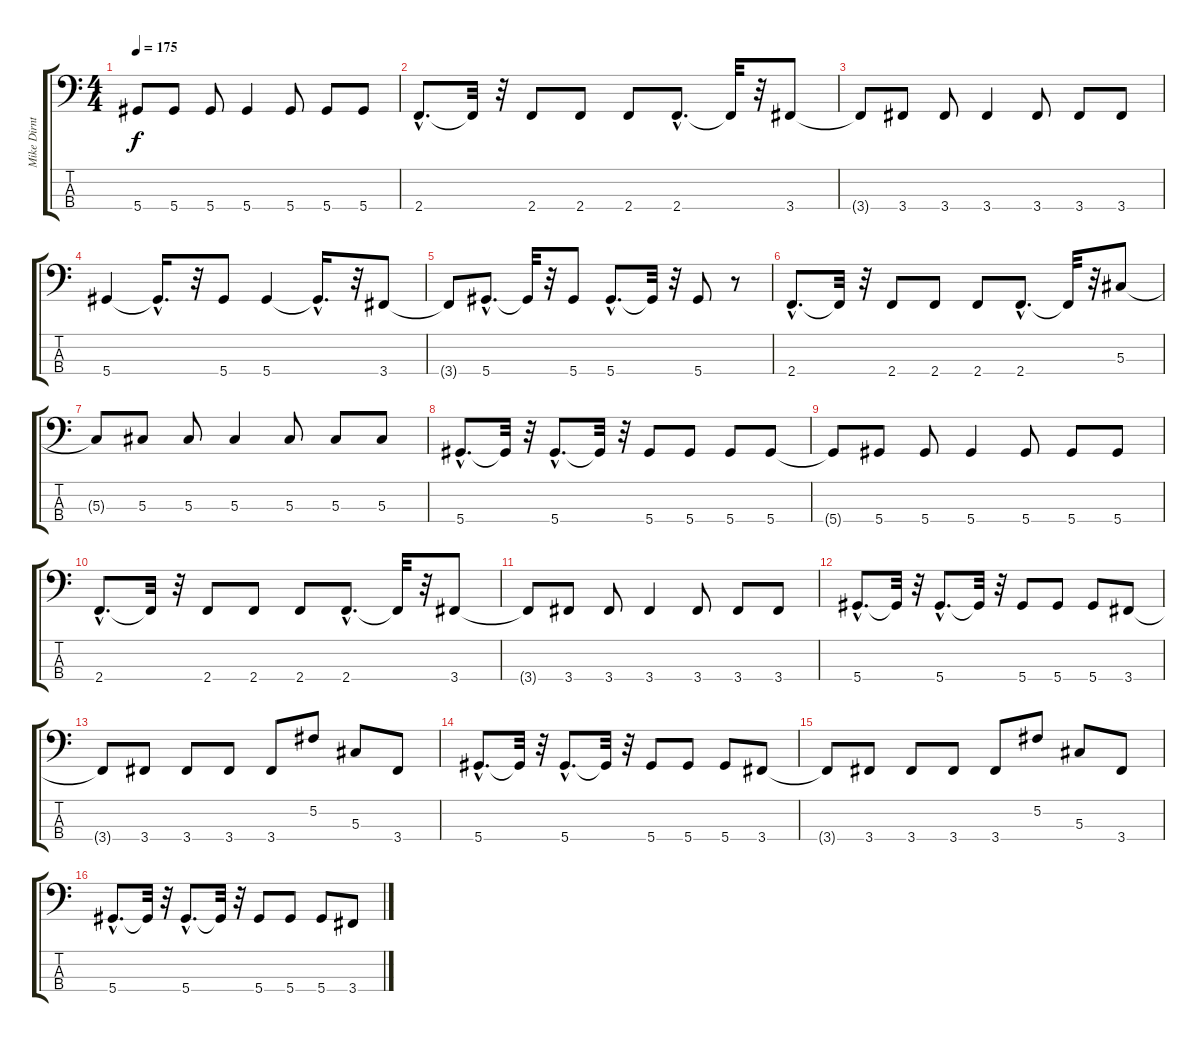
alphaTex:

\track ("Mike Dirnt" "Mike Dirnt") {instrument electricbassfinger}
\staff {score tabs}
\tuning (Gb2 Db2 Ab1 Eb1) {hide}
\ts (4 4)
\tempo 175
\clef f4
\ks c
5.4{t}.8{dy f} 5.4.8 5.4.8 5.4.4 5.4.8 5.4.8 5.4.8 |
2.4{hac}.8{d} 2.4{t}.32 r.32 2.4.8 2.4.8 2.4.8 2.4{hac}.8{d} 2.4{t}.32 r.32 3.4.8 |
3.4{t}.8 3.4.8 3.4.8 3.4.4 3.4.8 3.4.8 3.4.8 |
5.4.4 5.4{hac t}.16{d} r.32 5.4.8 5.4.4 5.4{hac t}.16{d} r.32 3.4.8 |
3.4{t}.8 5.4{hac}.8{d} 5.4{t}.32 r.32 5.4.8 5.4{hac}.8{d} 5.4{t}.32 r.32 5.4.8 r.8 |
2.4{hac}.8{d} 2.4{t}.32 r.32 2.4.8 2.4.8 2.4.8 2.4{hac}.8{d} 2.4{t}.32 r.32 5.3.8 |
5.3{t}.8 5.3.8 5.3.8 5.3.4 5.3.8 5.3.8 5.3.8 |
5.4{hac}.8{d} 5.4{t}.32 r.32 5.4{hac}.8{d} 5.4{t}.32 r.32 5.4.8 5.4.8 5.4.8 5.4.8 |
5.4{t}.8 5.4.8 5.4.8 5.4.4 5.4.8 5.4.8 5.4.8 |
2.4{hac}.8{d} 2.4{t}.32 r.32 2.4.8 2.4.8 2.4.8 2.4{hac}.8{d} 2.4{t}.32 r.32 3.4.8 |
3.4{t}.8 3.4.8 3.4.8 3.4.4 3.4.8 3.4.8 3.4.8 |
5.4{hac}.8{d} 5.4{t}.32 r.32 5.4{hac}.8{d} 5.4{t}.32 r.32 5.4.8 5.4.8 5.4.8 3.4.8 |
3.4{t}.8 3.4.8 3.4.8 3.4.8 3.4.8 5.2.8 5.3.8 3.4.8 |
5.4{hac}.8{d} 5.4{t}.32 r.32 5.4{hac}.8{d} 5.4{t}.32 r.32 5.4.8 5.4.8 5.4.8 3.4.8 |
3.4{t}.8 3.4.8 3.4.8 3.4.8 3.4.8 5.2.8 5.3.8 3.4.8 |
5.4{hac}.8{d} 5.4{t}.32 r.32 5.4{hac}.8{d} 5.4{t}.32 r.32 5.4.8 5.4.8 5.4.8 3.4.8
